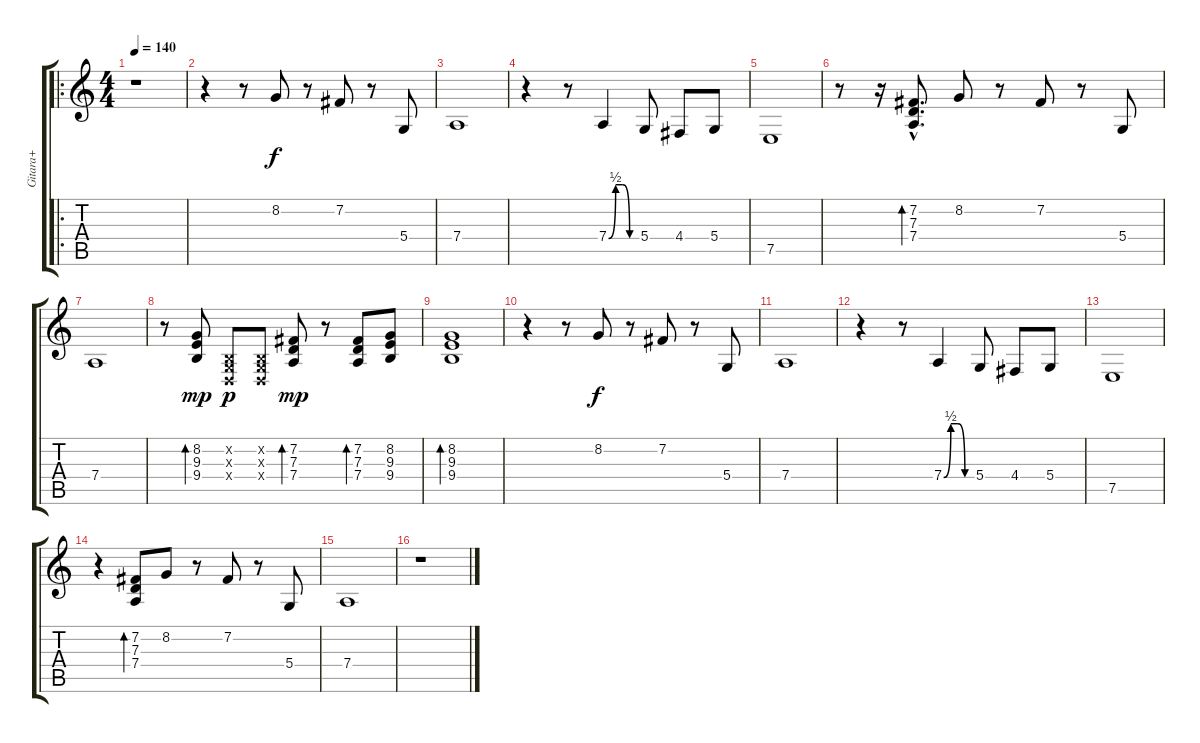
\track ("Gitara+" "Gitara+") {instrument cello}
\staff {score tabs}
\tuning (E4 B3 G3 D3 A2 E2) {hide}
\ro
\ts (4 4)
\tempo 140
\clef g2
\ks c
r.1{dy f instrument cello} |
r.4 r.8 8.2.8 r.8 7.2.8 r.8 5.4.8 |
7.4.1 |
r.4 r.8 7.4{be (custom 0 0 15 2 30 2 45 0 60 0)}.4 5.4.8 4.4.8 5.4.8 |
7.5.1 |
r.8 r.16 (7.2{hac} 7.3{hac} 7.4{hac}).8{d bd 480} 8.2.8 r.8 7.2.8 r.8 5.4.8 |
7.4.1 |
r.8 (8.2 9.3 9.4).8{bd 30 dy mp} (0.2{x} 0.3{x} 0.4{x}).8{dy p} (0.2{x} 0.3{x} 0.4{x}).8 (7.2 7.3 7.4).8{bd 30 dy mp} r.8 (7.2 7.3 7.4).8{bd 30} (8.2 9.3 9.4).8 |
(8.2 9.3 9.4).1{bd 30} |
r.4 r.8 8.2.8{dy f} r.8 7.2.8 r.8 5.4.8 |
7.4.1 |
r.4 r.8 7.4{be (custom 0 0 15 2 30 2 45 0 60 0)}.4 5.4.8 4.4.8 5.4.8 |
7.5.1 |
r.4 (7.2 7.3 7.4).8{bd 480} 8.2.8 r.8 7.2.8 r.8 5.4.8 |
7.4.1 |
r.1
